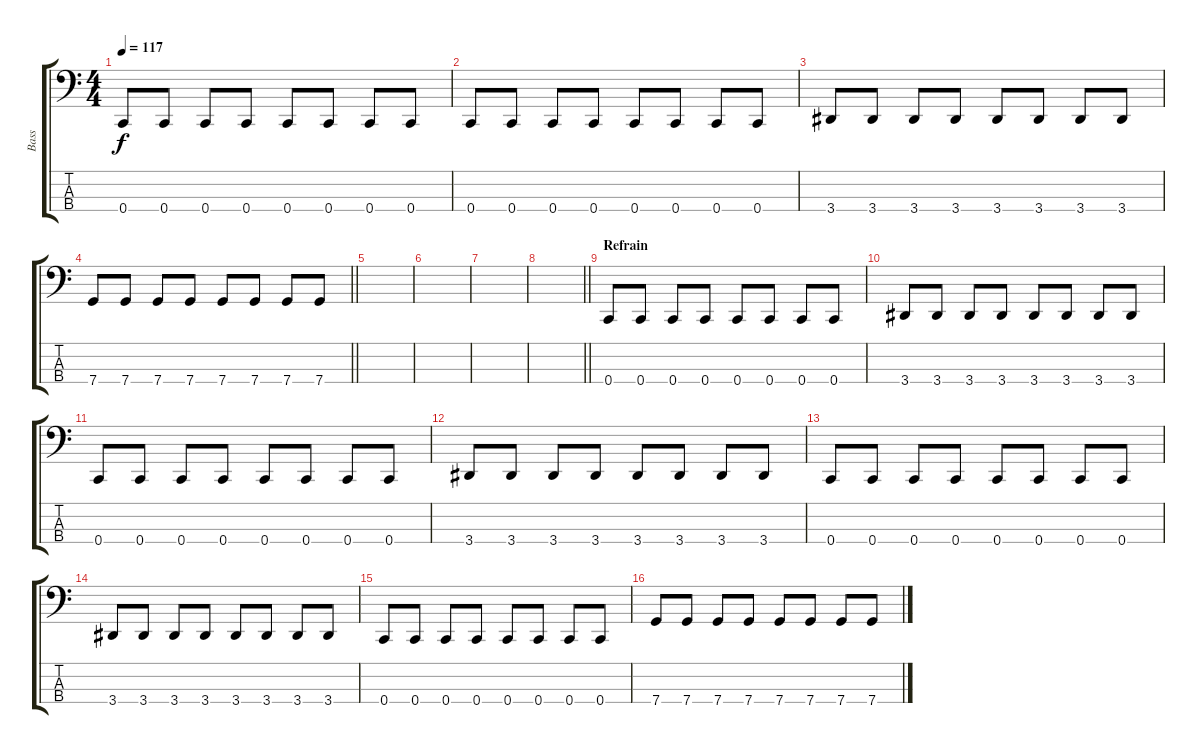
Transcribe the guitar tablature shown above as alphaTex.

\track ("Bass" "Bass") {instrument electricbasspick}
\staff {score tabs}
\tuning (F2 C2 G1 C1) {hide}
\ts (4 4)
\tempo 117
\clef f4
\ks c
0.4.8{dy f} 0.4.8 0.4.8 0.4.8 0.4.8 0.4.8 0.4.8 0.4.8 |
0.4.8 0.4.8 0.4.8 0.4.8 0.4.8 0.4.8 0.4.8 0.4.8 |
3.4.8 3.4.8 3.4.8 3.4.8 3.4.8 3.4.8 3.4.8 3.4.8 |
\barLineRight lightlight
7.4.8 7.4.8 7.4.8 7.4.8 7.4.8 7.4.8 7.4.8 7.4.8 |
|
|
|
\barLineRight lightlight
|
\section ("" "Refrain")
0.4.8 0.4.8 0.4.8 0.4.8 0.4.8 0.4.8 0.4.8 0.4.8 |
3.4.8 3.4.8 3.4.8 3.4.8 3.4.8 3.4.8 3.4.8 3.4.8 |
0.4.8 0.4.8 0.4.8 0.4.8 0.4.8 0.4.8 0.4.8 0.4.8 |
3.4.8 3.4.8 3.4.8 3.4.8 3.4.8 3.4.8 3.4.8 3.4.8 |
0.4.8 0.4.8 0.4.8 0.4.8 0.4.8 0.4.8 0.4.8 0.4.8 |
3.4.8 3.4.8 3.4.8 3.4.8 3.4.8 3.4.8 3.4.8 3.4.8 |
0.4.8 0.4.8 0.4.8 0.4.8 0.4.8 0.4.8 0.4.8 0.4.8 |
7.4.8 7.4.8 7.4.8 7.4.8 7.4.8 7.4.8 7.4.8 7.4.8
